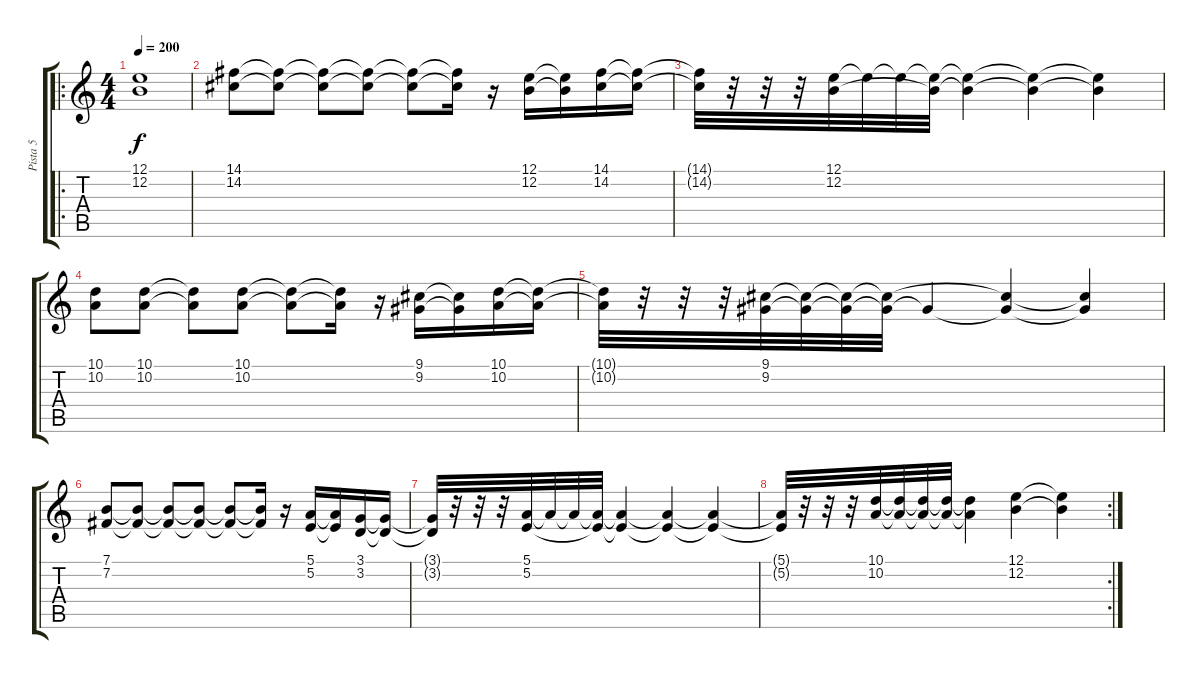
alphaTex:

\track ("Pista 5" "Pista 5") {instrument trombone}
\staff {score tabs}
\tuning (E4 B3 G3 D3 A2 E2) {hide}
\ro
\ts (4 4)
\tempo 200
\clef g2
\ks c
(12.1 12.2).1{dy f} |
(14.1 14.2).8 (14.1{t} 14.2{t}).8 (14.1{t} 14.2{t}).8 (14.1{t} 14.2{t}).8 (14.1{t} 14.2{t}).8 (14.1{t} 14.2{t}).16 r.16 (12.1 12.2).16 (12.1{t} 12.2{t}).16 (14.1 14.2).16 (14.1{t} 14.2{t}).16 |
(14.1{t} 14.2{t}).32 r.32 r.32 r.32 (12.1 12.2).32 12.1{t}.32 12.1{t}.32 (12.1{t} 12.2{t}).32 (12.1{t} 12.2{t}).4 (12.1{t} 12.2{t}).4 (12.1{t} 12.2{t}).4 |
(10.1 10.2).8 (10.1 10.2).8 (10.1{t} 10.2{t}).8 (10.1 10.2).8 (10.1{t} 10.2{t}).8 (10.1{t} 10.2{t}).16 r.16 (9.1 9.2).16 (9.1{t} 9.2{t}).16 (10.1 10.2).16 (10.1{t} 10.2{t}).16 |
(10.1{t} 10.2{t}).32 r.32 r.32 r.32 (9.1 9.2).32 (9.1{t} 9.2{t}).32 (9.1{t} 9.2{t}).32 (9.1{t} 9.2{t}).32 9.2{t}.4 (9.1{t} 9.2{t}).4 (9.1{t} 9.2{t}).4 |
(7.1 7.2).8 (7.1{t} 7.2{t}).8 (7.1{t} 7.2{t}).8 (7.1{t} 7.2{t}).8 (7.1{t} 7.2{t}).8 (7.1{t} 7.2{t}).16 r.16 (5.1 5.2).16 (5.1{t} 5.2{t}).16 (3.1 3.2).16 (3.1{t} 3.2{t}).16 |
(3.1{t} 3.2{t}).32 r.32 r.32 r.32 (5.1 5.2).32 5.1{t}.32 5.1{t}.32 (5.1{t} 5.2{t}).32 (5.1{t} 5.2{t}).4 (5.1{t} 5.2{t}).4 (5.1{t} 5.2{t}).4 |
\rc 2
(5.1{t} 5.2{t}).32 r.32 r.32 r.32 (10.1 10.2).32 (10.1{t} 10.2{t}).32 (10.1{t} 10.2{t}).32 (10.1{t} 10.2{t}).32 (10.1{t} 10.2{t}).4 (12.1 12.2).4 (12.1{t} 12.2{t}).4
